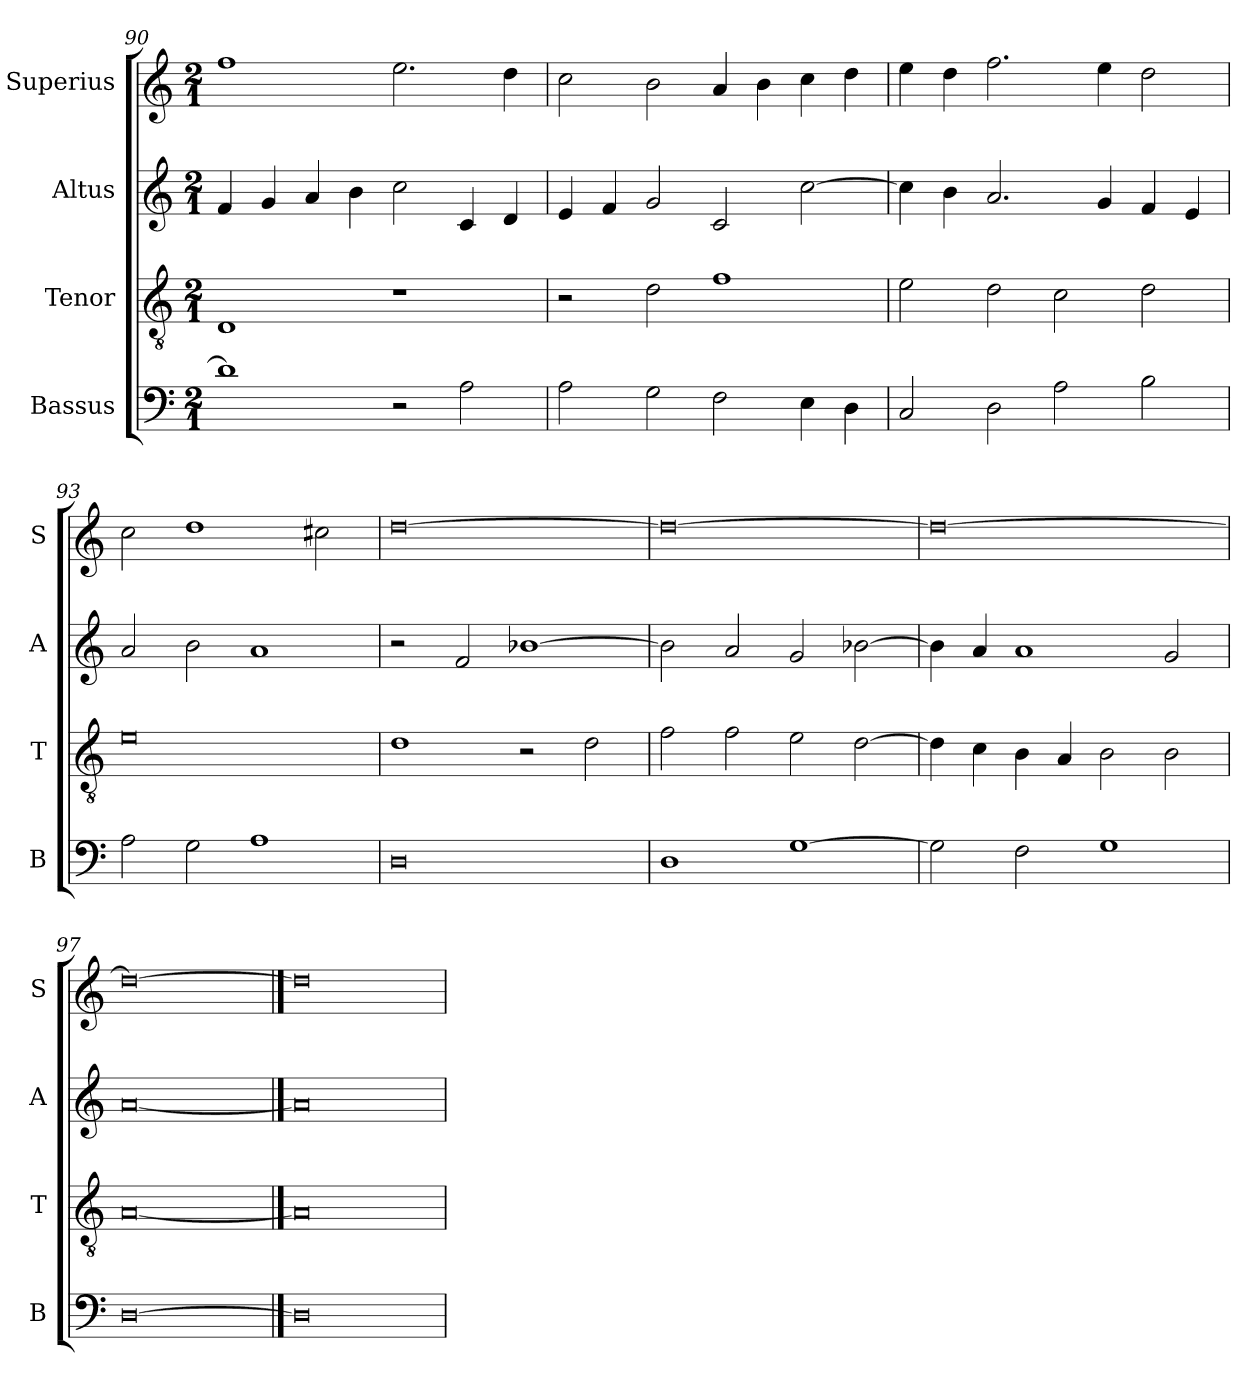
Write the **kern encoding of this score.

**kern	**kern	**kern	**kern
*part4	*part3	*part2	*part1
*staff4	*staff3	*staff2	*staff1
*I"Bassus	*I"Tenor	*I"Altus	*I"Superius
*I'B	*I'T	*I'A	*I'S
*clefF4	*clefGv2	*clefG2	*clefG2
*k[]	*k[]	*k[]	*k[]
*C:	*C:	*C:	*C:
*M2/1	*M2/1	*M2/1	*M2/1
=90	=90	=90	=90
1d]	1D	4f	1ff
.	.	4g	.
.	.	4a	.
.	.	4b	.
2r	1r	2cc	2.ee
2A	.	4c	.
.	.	4d	4dd
=91	=91	=91	=91
2A	2r	4e	2cc
.	.	4f	.
2G	2d	2g	2b
2F	1f	2c	4a
.	.	.	4b
4E	.	[2cc	4cc
4D	.	.	4dd
=92	=92	=92	=92
2C	2e	4cc]	4ee
.	.	4b	4dd
2D	2d	2.a	2.ff
2A	2c	.	.
.	.	4g	4ee
2B	2d	4f	2dd
.	.	4e	.
=93	=93	=93	=93
2A	0e	2a	2cc
2G	.	2b	1dd
1A	.	1a	.
.	.	.	2cc#X
=94	=94	=94	=94
0D	1d	2r	[0dd
.	.	2f	.
.	2r	[1b-X	.
.	2d	.	.
=95	=95	=95	=95
1D	2f	2b-]	0dd_
.	2f	2a	.
[1G	2e	2g	.
.	[2d	[2b-X	.
=96	=96	=96	=96
2G]	4d]	4b-]	0dd_
.	4c	4a	.
2F	4B	1a	.
.	4A	.	.
1G	2B	.	.
.	2B	2g	.
=97	=97	=97	=97
[0D	[0A	[0a	0dd_
==98	==98	==98	==98
0D]	0A]	0a]	0dd]
=	=	=	=
*-	*-	*-	*-
